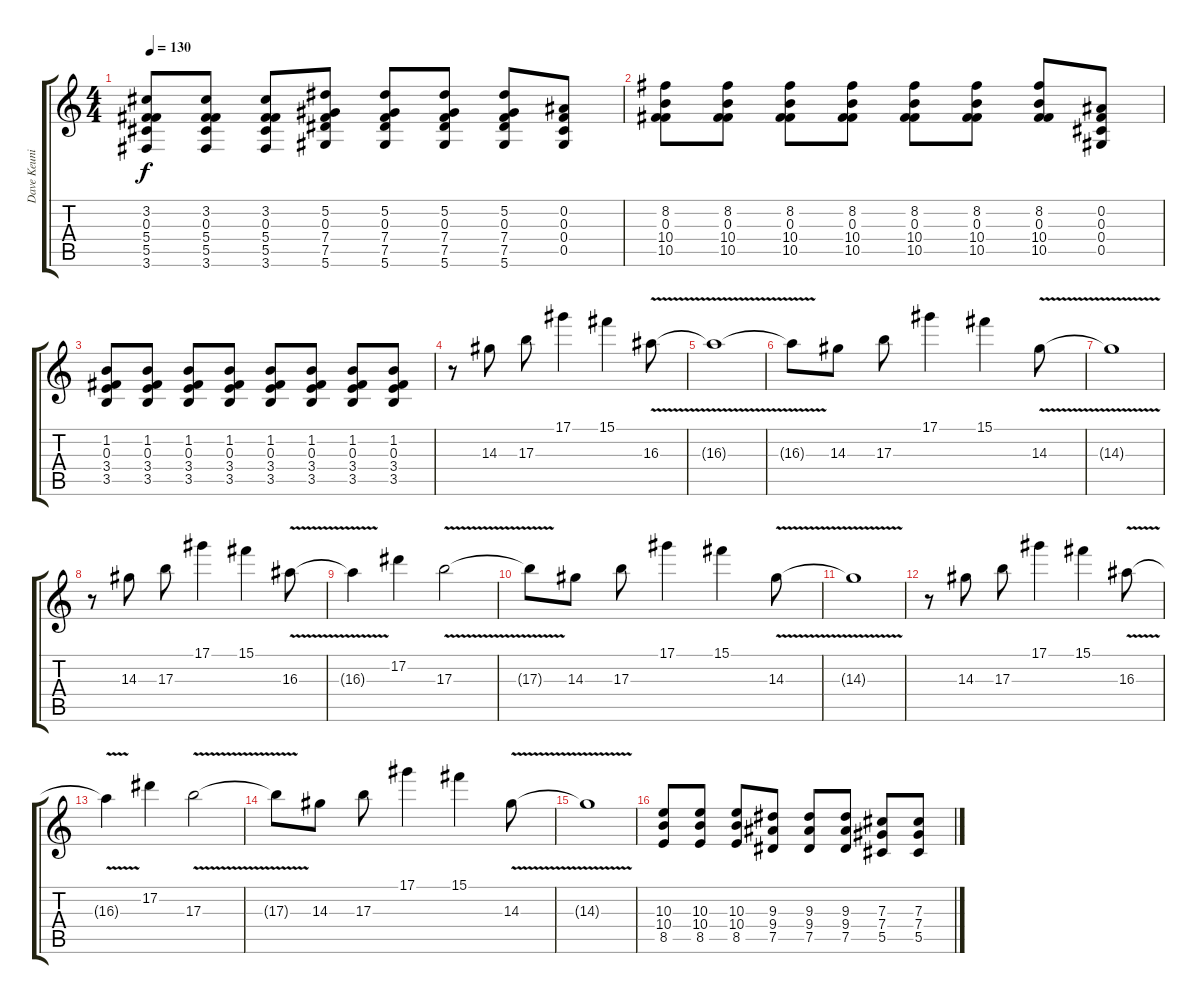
\track ("Dave Keuning (Lead)" "Dave Keuni") {instrument overdrivenguitar}
\staff {score tabs}
\tuning (Eb4 Bb3 Gb3 Db3 Ab2 Eb2) {hide}
\ts (4 4)
\tempo 130
\clef g2
\ks c
(3.2 0.3 5.4 5.5 3.6).8{dy f} (3.2 0.3 5.4 5.5 3.6).8 (3.2 0.3 5.4 5.5 3.6).8 (5.2 0.3 7.4 7.5 5.6).8 (5.2 0.3 7.4 7.5 5.6).8 (5.2 0.3 7.4 7.5 5.6).8 (5.2 0.3 7.4 7.5 5.6).8 (0.2 0.3 0.4 0.5).8 |
(8.2 0.3 10.4 10.5).8 (8.2 0.3 10.4 10.5).8 (8.2 0.3 10.4 10.5).8 (8.2 0.3 10.4 10.5).8 (8.2 0.3 10.4 10.5).8 (8.2 0.3 10.4 10.5).8 (8.2 0.3 10.4 10.5).8 (0.2 0.3 0.4 0.5).8 |
(1.2 0.3 3.4 3.5).8 (1.2 0.3 3.4 3.5).8 (1.2 0.3 3.4 3.5).8 (1.2 0.3 3.4 3.5).8 (1.2 0.3 3.4 3.5).8 (1.2 0.3 3.4 3.5).8 (1.2 0.3 3.4 3.5).8 (1.2 0.3 3.4 3.5).8 |
r.8 14.3.8 17.3.8 17.1.4 15.1.4 16.3{v}.8 |
16.3{v t}.1 |
16.3{t}.8 14.3.8 17.3.8 17.1.4 15.1.4 14.3{v}.8 |
14.3{v t}.1 |
r.8 14.3.8 17.3.8 17.1.4 15.1.4 16.3{v}.8 |
16.3{v t}.4 17.2.4 17.3{v}.2 |
17.3{v t}.8 14.3.8 17.3.8 17.1.4 15.1.4 14.3{v}.8 |
14.3{v t}.1 |
r.8 14.3.8 17.3.8 17.1.4 15.1.4 16.3{v}.8 |
16.3{v t}.4 17.2.4 17.3{v}.2 |
17.3{v t}.8 14.3.8 17.3.8 17.1.4 15.1.4 14.3{v}.8 |
14.3{v t}.1 |
(10.3 10.4 8.5).8 (10.3 10.4 8.5).8 (10.3 10.4 8.5).8 (9.3 9.4 7.5).8 (9.3 9.4 7.5).8 (9.3 9.4 7.5).8 (7.3 7.4 5.5).8 (7.3 7.4 5.5).8
